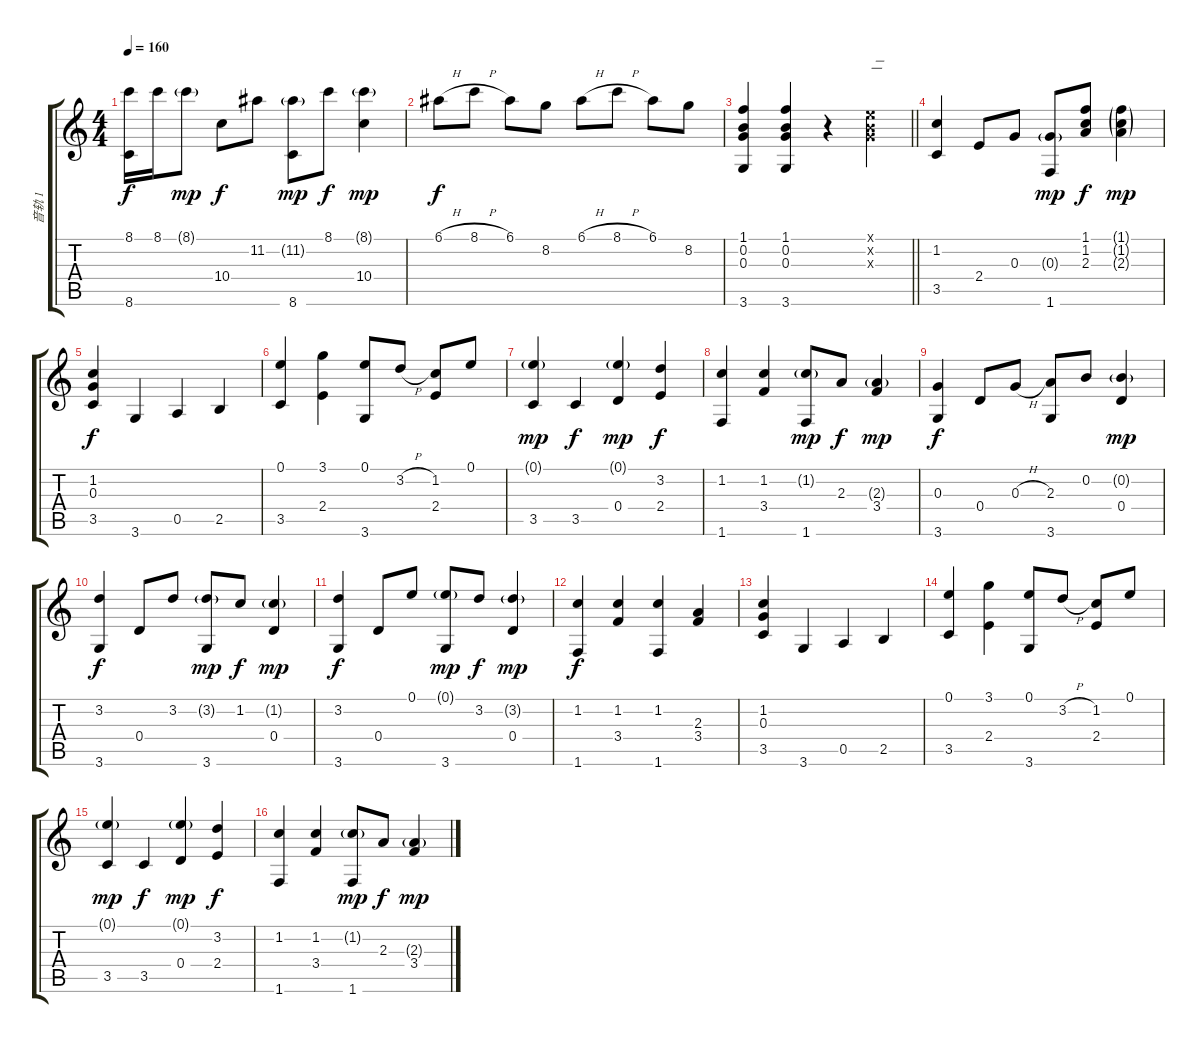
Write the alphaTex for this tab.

\track ("音轨 1" "音轨 1") {instrument acousticguitarsteel}
\staff {score tabs}
\tuning (E4 B3 G3 D3 A2 E2) {hide}
\ts (4 4)
\tempo 160
\clef g2
\ks c
(8.1 8.6).16{dy f} 8.1.16 8.1{g}.8{dy mp} 10.4.8{dy f} 11.2.8 (11.2{g} 8.6).8{dy mp} 8.1.8{dy f} (8.1{g} 10.4).4{dy mp} |
6.1{h}.8{dy f} 8.1{h}.8 6.1.8 8.2.8 6.1{h}.8 8.1{h}.8 6.1.8 8.2.8 |
\barLineRight lightlight
(1.1 0.2 0.3 3.6).4 (1.1 0.2 0.3 3.6).4 r.4 (0.1{x} 0.2{x} 0.3{x}).4{txt "二"} |
(1.2 3.5).4 2.4.8 0.3.8 (0.3{g} 1.6).8{dy mp} (1.1 1.2 2.3).8{dy f} (1.1{g} 1.2{g} 2.3{g}).4{dy mp} |
(1.2 0.3 3.5).4{dy f} 3.6.4 0.5.4 2.5.4 |
(0.1 3.5).4 (3.1 2.4).4 (0.1 3.6).8 3.2{h}.8 (1.2 2.4).8 0.1.8 |
(0.1{g} 3.5).4{dy mp} 3.5.4{dy f} (0.1{g} 0.4).4{dy mp} (3.2 2.4).4{dy f} |
(1.2 1.6).4 (1.2 3.4).4 (1.2{g} 1.6).8{dy mp} 2.3.8{dy f} (2.3{g} 3.4).4{dy mp} |
(0.3 3.6).4{dy f} 0.4.8 0.3{h}.8 (2.3 3.6).8 0.2.8 (0.2{g} 0.4).4{dy mp} |
(3.2 3.6).4{dy f} 0.4.8 3.2.8 (3.2{g} 3.6).8{dy mp} 1.2.8{dy f} (1.2{g} 0.4).4{dy mp} |
(3.2 3.6).4{dy f} 0.4.8 0.1.8 (0.1{g} 3.6).8{dy mp} 3.2.8{dy f} (3.2{g} 0.4).4{dy mp} |
(1.2 1.6).4{dy f} (1.2 3.4).4 (1.2 1.6).4 (2.3 3.4).4 |
(1.2 0.3 3.5).4 3.6.4 0.5.4 2.5.4 |
(0.1 3.5).4 (3.1 2.4).4 (0.1 3.6).8 3.2{h}.8 (1.2 2.4).8 0.1.8 |
(0.1{g} 3.5).4{dy mp} 3.5.4{dy f} (0.1{g} 0.4).4{dy mp} (3.2 2.4).4{dy f} |
(1.2 1.6).4 (1.2 3.4).4 (1.2{g} 1.6).8{dy mp} 2.3.8{dy f} (2.3{g} 3.4).4{dy mp}
